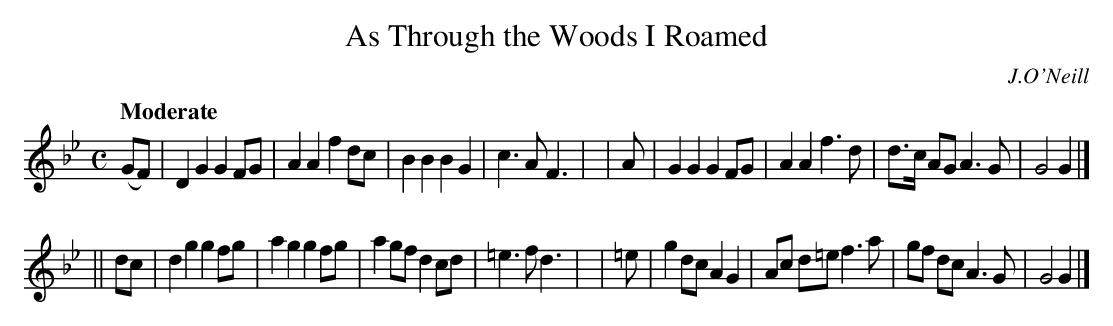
X:1
T: As Through the Woods I Roamed
O: J.O'Neill
Q: "Moderate"
M: C
L: 1/8
K: Gm
 (GF) | D2G2 G2FG | A2A2  f2dc | B2B2  B2G2 | c3A  F3 |\
|   A | G2G2 G2FG | A2A2  f3d  | d>c AG A3G | G4   G2 |]
|| dc | d2g2 g2fg | a2g2  g2fg | a2gf  d2cd | =e3f d3 |\
|  =e | g2dc A2G2 | Ac d=e f3a | gf dc A3G  | G4   G2 |]
